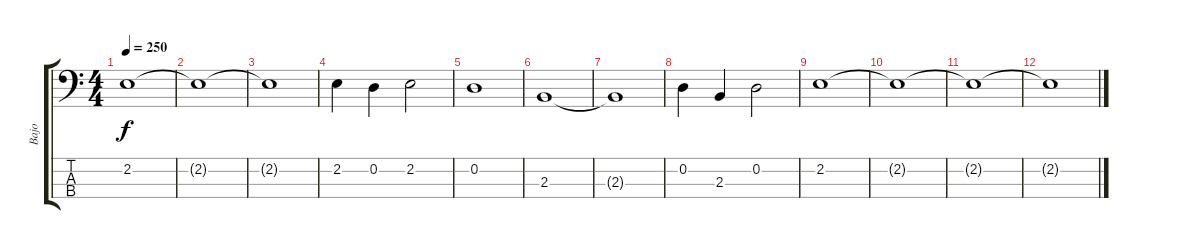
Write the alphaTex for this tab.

\track ("Bajo" "Bajo") {instrument electricbassfinger}
\staff {score tabs}
\tuning (G2 D2 A1 E1) {hide}
\ts (4 4)
\tempo 250
\clef f4
\ks c
2.2.1{dy f} |
2.2{t}.1 |
2.2{t}.1 |
2.2.4 0.2.4 2.2.2 |
0.2.1 |
2.3.1 |
2.3{t}.1 |
0.2.4 2.3.4 0.2.2 |
2.2.1 |
2.2{t}.1 |
2.2{t}.1 |
2.2{t}.1
